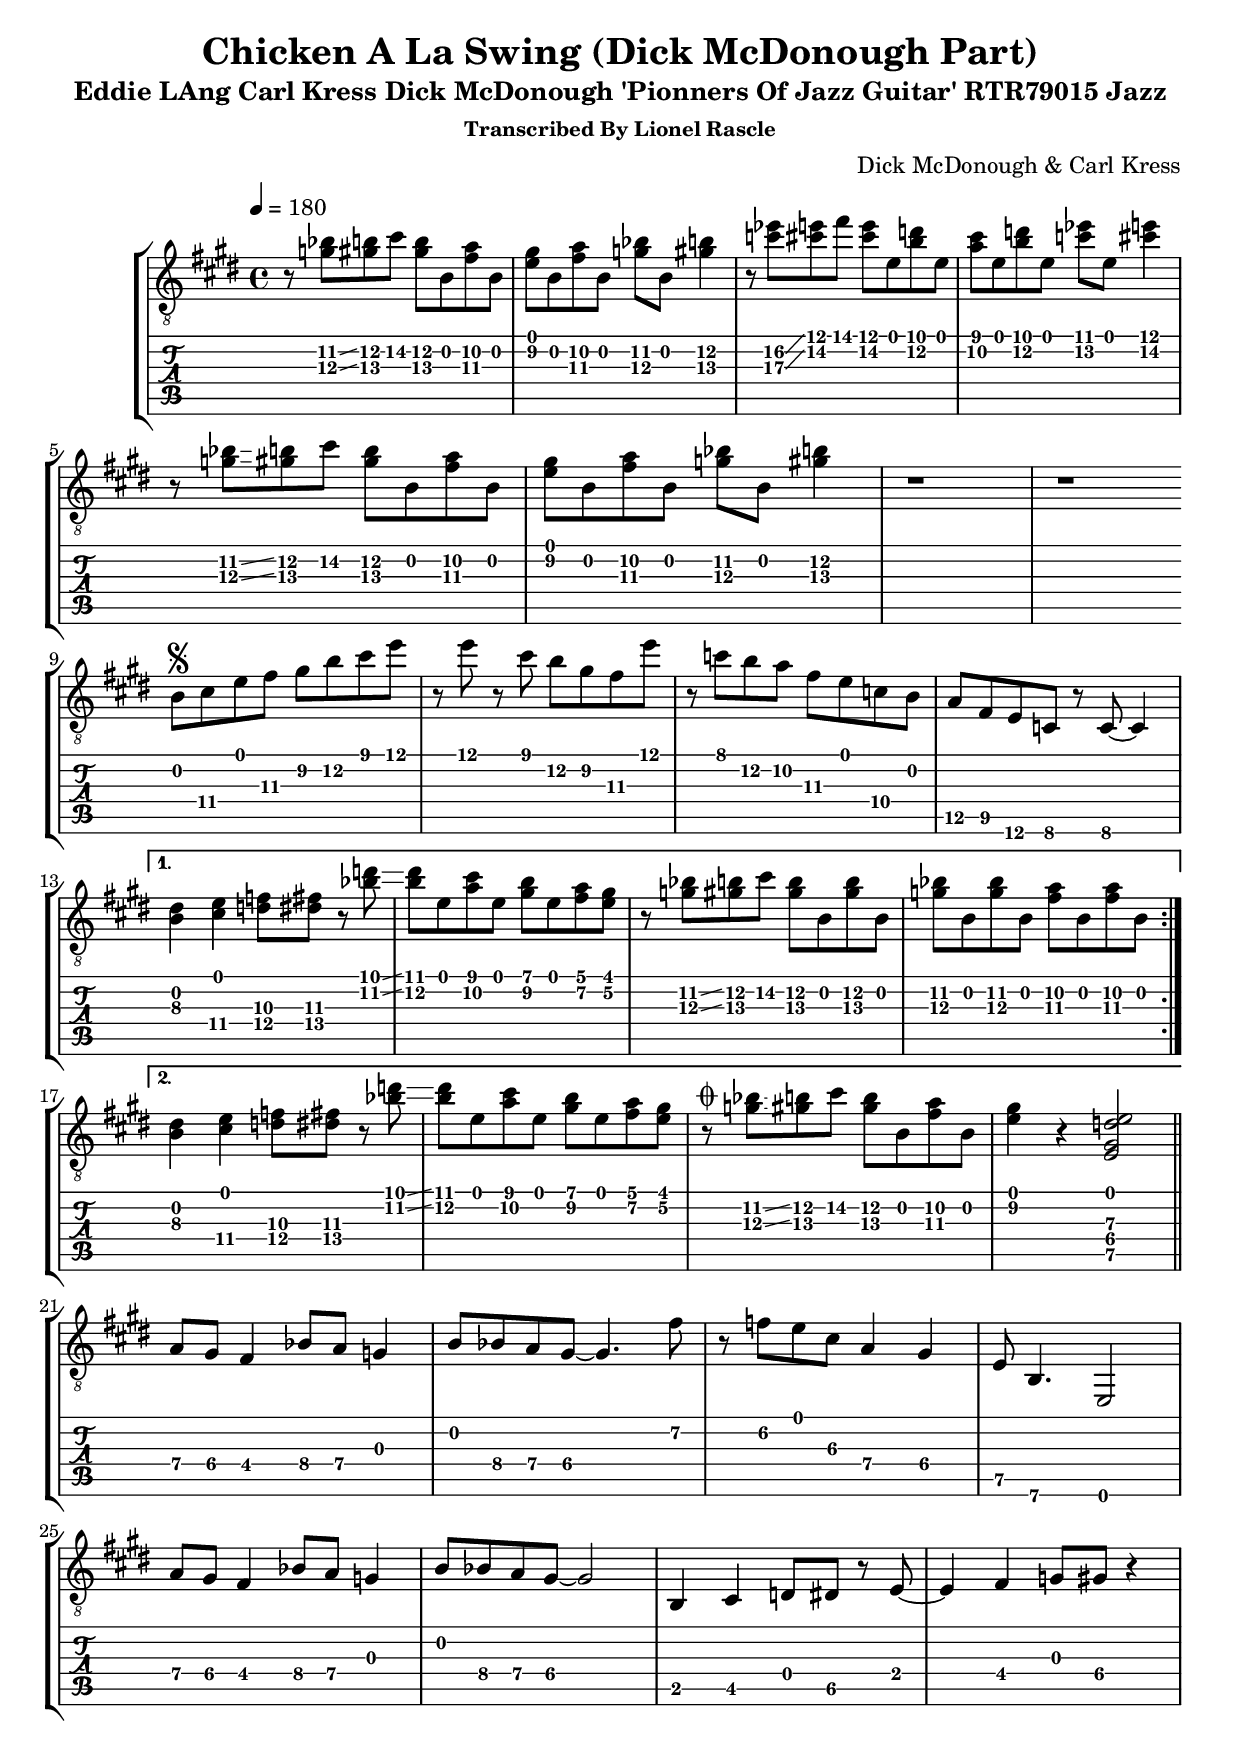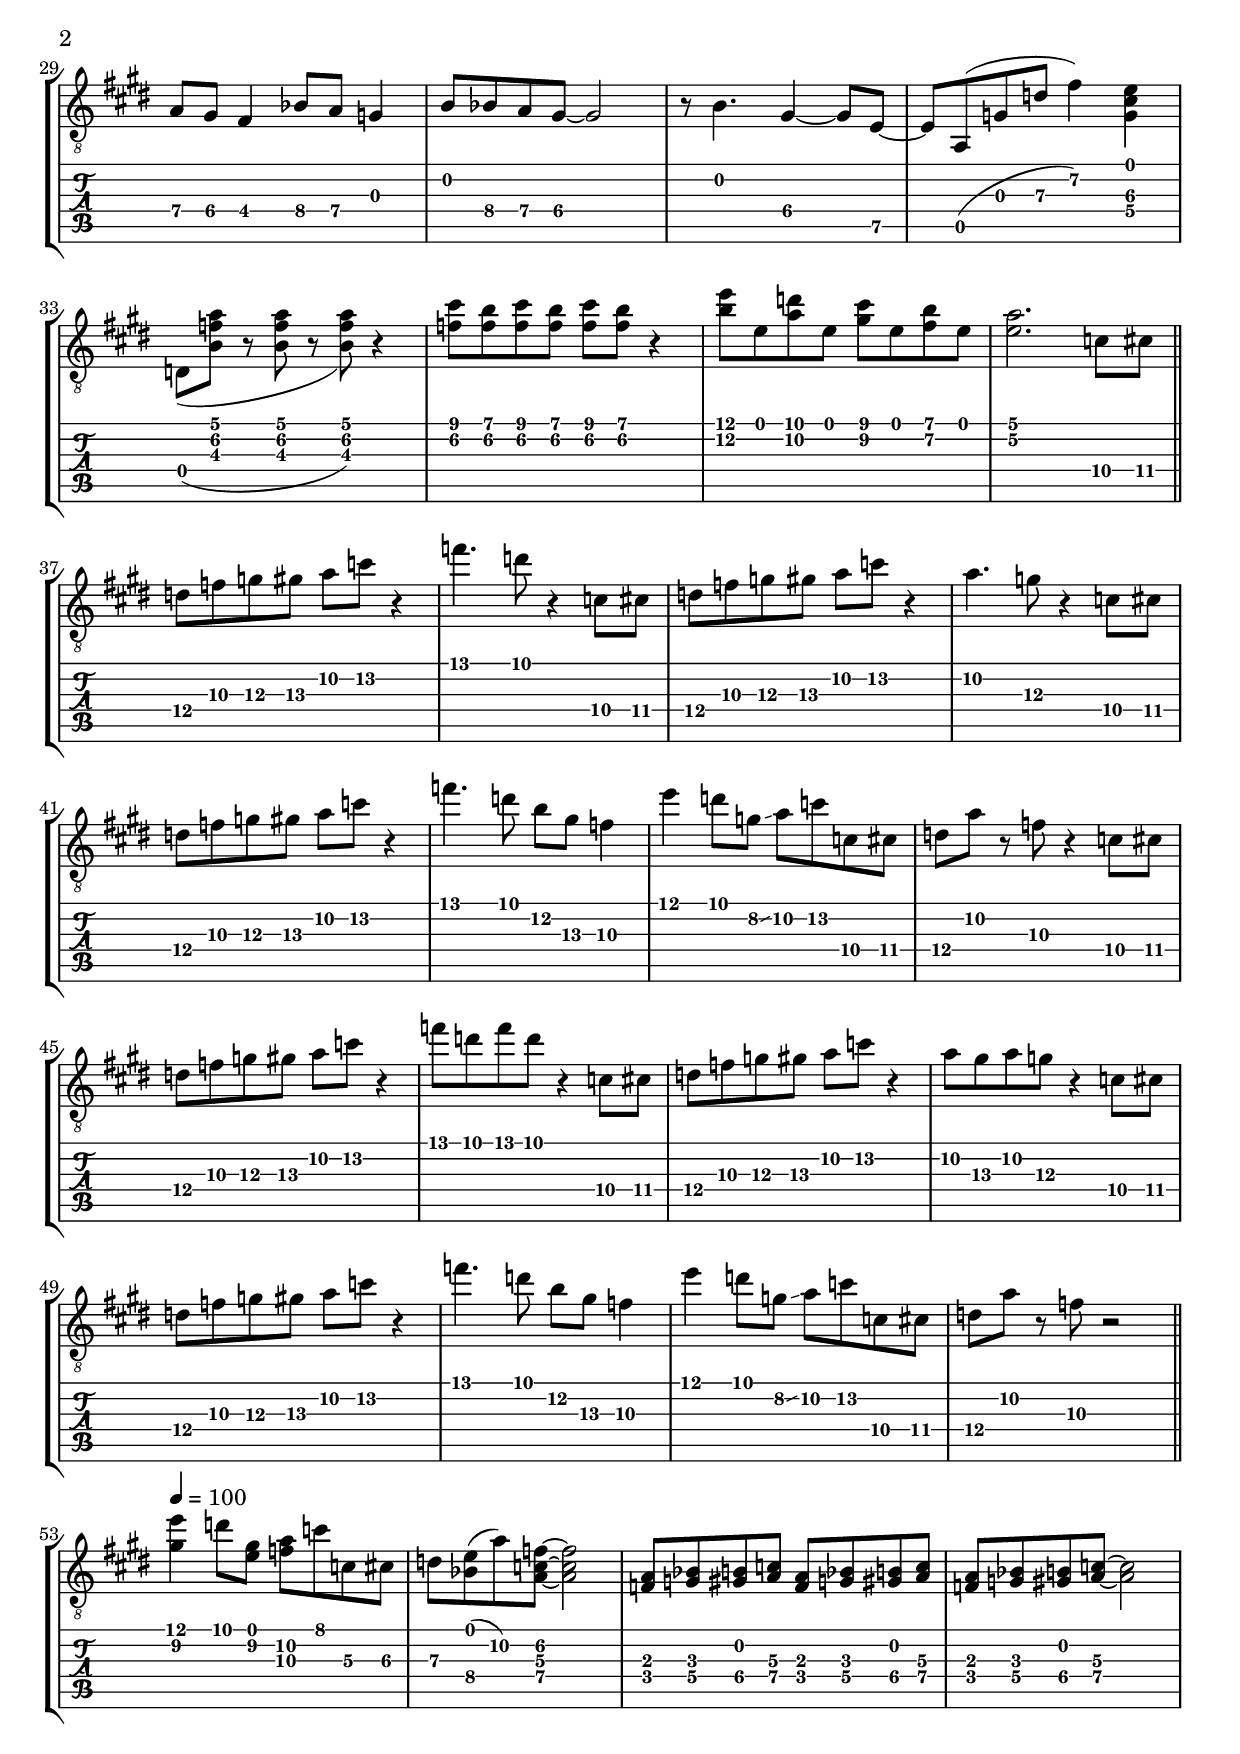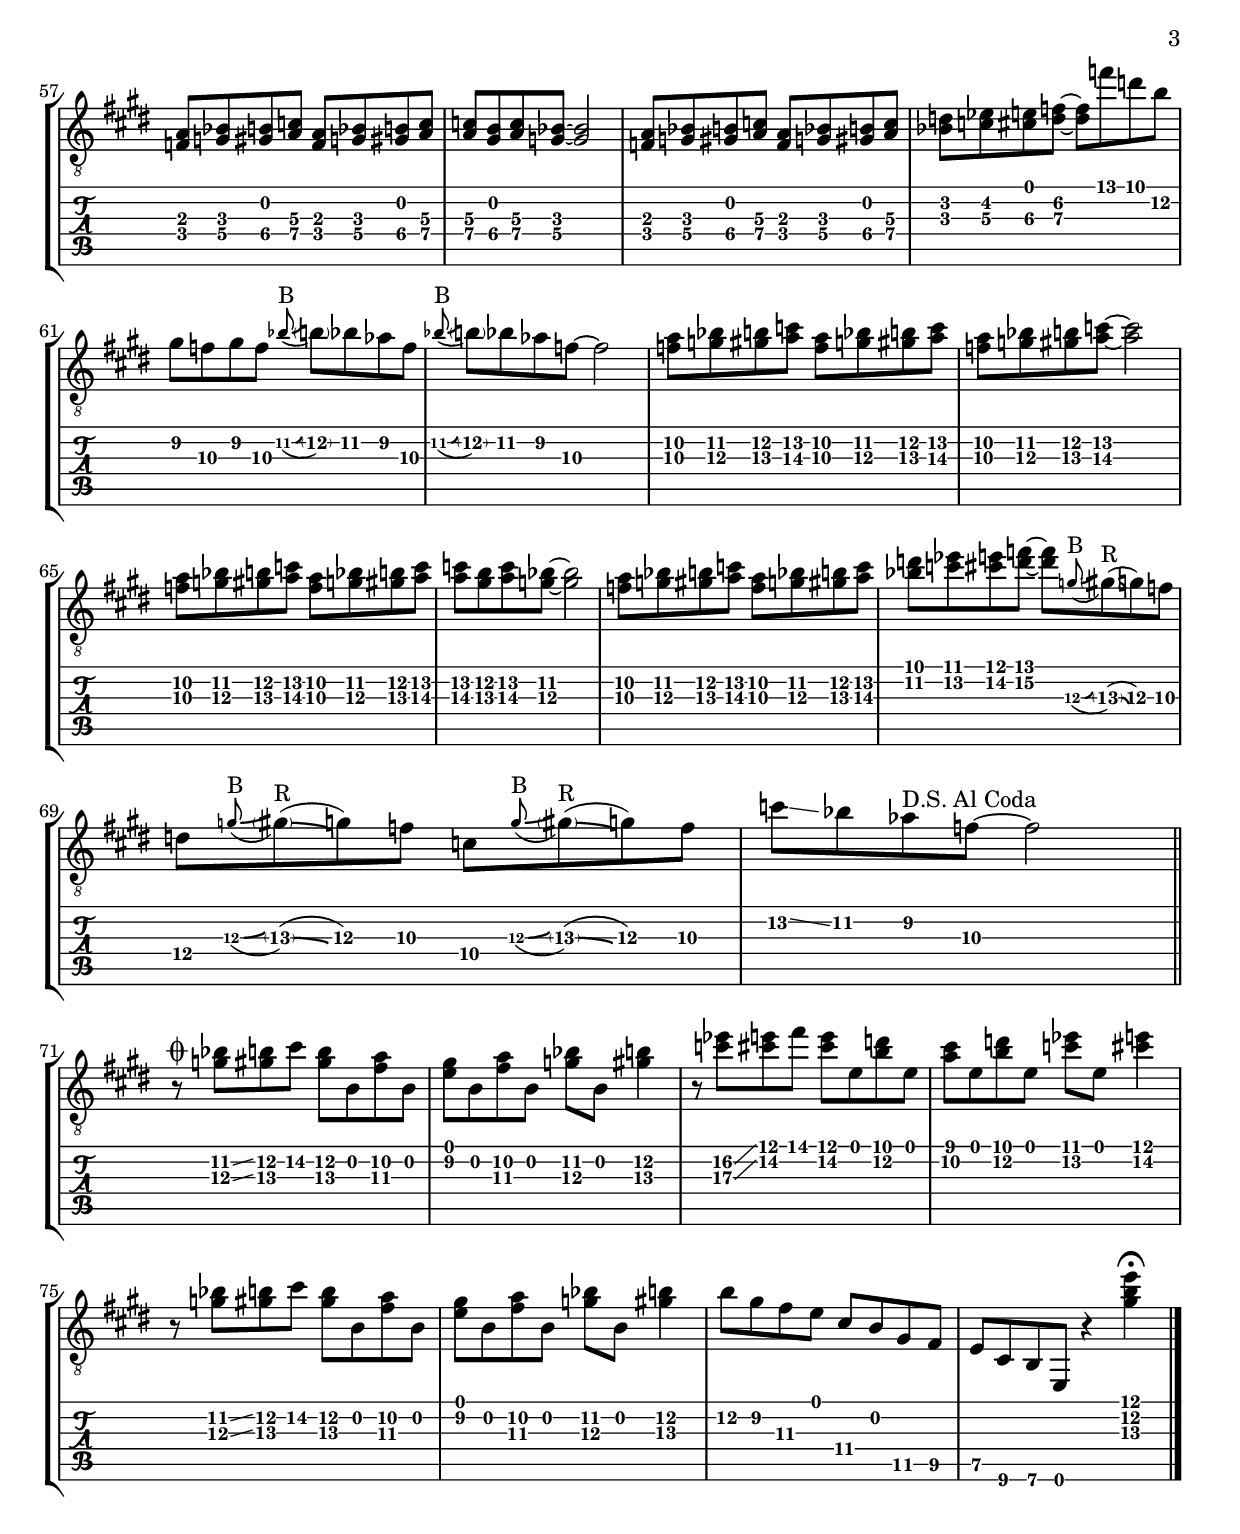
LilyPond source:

% Created on Tue May 15 18:00:52 CEST 2007
\version "2.14.0"

\header {
	title = "Chicken A La Swing (Dick McDonough Part)"
	subtitle = "Eddie LAng Carl Kress Dick McDonough 'Pionners Of Jazz Guitar' RTR79015 Jazz"
	subsubtitle = "Transcribed By Lionel Rascle"
	composer = "Dick McDonough & Carl Kress"
}

dick = {
\key e \major
\set Staff.midiInstrument = "acoustic guitar (steel)" 
\relative {
\override Score.MetronomeMark #'padding = #4 %remonte les marques de tempo de 4%
\tempo 4=180
\set TabStaff.minimumFret = #11
		r8 <g' bes> \glissando <gis b> cis <gis b>
		\set TabStaff.minimumFret = #0
			b,
			\set TabStaff.minimumFret = #10
			<fis' a>
				\set TabStaff.minimumFret = #0 
				b, |
	\set TabStaff.minimumFret = #9
		<e gis>
		\set TabStaff.minimumFret = #0
			b
			\set TabStaff.minimumFret = #10
				<fis' a>
				\set TabStaff.minimumFret = #0
					b,
					\set TabStaff.minimumFret = #11
						<g' bes>
						\set TabStaff.minimumFret = #0
							b,
						\set TabStaff.minimumFret = #12
							<gis' b>4 |
	\set TabStaff.minimumFret = #12
		r8 <c ees> \glissando <cis e> fis <cis e>
		\set TabStaff.minimumFret = #0
			e,
			\set TabStaff.minimumFret = #10
				<b' d>
				\set TabStaff.minimumFret = #0
					e, |
	\set TabStaff.minimumFret = #9
		<a cis>
		\set TabStaff.minimumFret = #0
			e
			\set TabStaff.minimumFret = #10
				<b' d>
				\set TabStaff.minimumFret = #0
					e,
					\set TabStaff.minimumFret = #11
						<c' ees>
						\set TabStaff.minimumFret = #0
							e,
						\set TabStaff.minimumFret = #12
						<cis' e>4 \break |
#5
\set TabStaff.minimumFret = #11
		r8 <g bes> \glissando <gis b> cis <gis b>
		\set TabStaff.minimumFret = #0
			b,
			\set TabStaff.minimumFret = #10
			<fis' a>
				\set TabStaff.minimumFret = #0
				b, |
	\set TabStaff.minimumFret = #9
		<e gis>
		\set TabStaff.minimumFret = #0
			b
			\set TabStaff.minimumFret = #10
				<fis' a>
				\set TabStaff.minimumFret = #0
					b,
					\set TabStaff.minimumFret = #11
						<g' bes>
						\set TabStaff.minimumFret = #0
							b,
						\set TabStaff.minimumFret = #12
							<gis' b>4 |
	r1 |
	r1 | \bar "||" \break
#9
\repeat volta2
{ 
\bar "|:"
\set TabStaff.minimumFret = #8
		b,8 \segno cis e fis gis b cis e |
	r e r cis b gis fis e' |
	r c b a fis e c b |
	a fis e c r c ~ c4 | \break
#13
}
\alternative {
	{
<b' dis>4 <cis e> <d f>8 
		\set TabStaff.minimumFret = #10
			<dis fis> r <bes' d> \glissando |
	<b dis>
		\set TabStaff.minimumFret = #0
		e,
			\set TabStaff.minimumFret = #9
			<a cis>
				\set TabStaff.minimumFret = #0
				e
					\set TabStaff.minimumFret = #7
					<gis b>
						\set TabStaff.minimumFret = #0
						e
					\set TabStaff.minimumFret = #5
					<fis a>
				\set TabStaff.minimumFret = #4
				<e gis> |
	\set TabStaff.minimumFret = #11
		r <g bes> \glissando <gis b> cis <gis b>
			\set TabStaff.minimumFret = #0
				b,
				\set TabStaff.minimumFret = #11
					<gis' b>
					\set TabStaff.minimumFret = #0
						b,|
	\set TabStaff.minimumFret = #11
		<g' bes>
		\set TabStaff.minimumFret = #0
			b,
			\set TabStaff.minimumFret = #10
				<g' bes>
				\set TabStaff.minimumFret = #0
					b,
					\set TabStaff.minimumFret = #9
						<fis' a>
						\set TabStaff.minimumFret = #0
							b,
						\set TabStaff.minimumFret = #9
						<fis' a>
					\set TabStaff.minimumFret = #0
					b, \break |
	}
	{
\set TabStaff.minimumFret = #7
#17
		<b dis>4 <cis e>  
		\set TabStaff.minimumFret = #10
			<d f>8 <dis fis> r <bes' d> \glissando |
	<b dis>
		\set TabStaff.minimumFret = #0
		e,
			\set TabStaff.minimumFret = #9
			<a cis>
				\set TabStaff.minimumFret = #0
				e
					\set TabStaff.minimumFret = #7
					<gis b>
						\set TabStaff.minimumFret = #0
						e
					\set TabStaff.minimumFret = #5
					<fis a>
				\set TabStaff.minimumFret = #4
				<e gis> |
	\set TabStaff.minimumFret = #11
		r \coda <g bes> \glissando <gis b> cis <gis b>
			\set TabStaff.minimumFret = #0
				b,
				\set TabStaff.minimumFret = #10
					<fis' a>
					\set TabStaff.minimumFret = #0
						b,|
	\set TabStaff.minimumFret = #9
		<e gis>4 r4
		\set TabStaff.minimumFret = #5
			<e, gis d' e>2 \bar "||" \break |
	}
}
#21
\set TabStaff.minimumFret = #4
		a8 gis fis4 bes8 a g4 |
	\set TabStaff.minimumFret = #5
		b8 bes a gis ~ gis4. fis'8 |
	r f e cis a4 gis |
	e8 b4.
		\set TabStaff.minimumFret = #0
		e,2 \break |
#25
\set TabStaff.minimumFret = #4
		a'8 gis fis4 bes8 a g4 |
	\set TabStaff.minimumFret = #5
		b8 bes a gis ~ gis2 |
	\set TabStaff.minimumFret = #2
		b,4 cis d8 dis r8 e ~ |
	e4 fis g8 gis r4 \break |
#29
\set TabStaff.minimumFret = #4
		a8 gis fis4 bes8 a g4 |
	\set TabStaff.minimumFret = #5
		b8 bes a gis ~ gis2 |
	r8 b4. gis4 ~ gis8 e8 ~ |
	e8 a,( g' d' fis4) <g, cis e> \break |
#33
\set TabStaff.minimumFret = #0
		d8_( 
		\set TabStaff.minimumFret = #4
			<b' f' a>8 r8 <b f' a> r8 <b f' a>) r4 |
	<f' cis'>8 <f b> <f cis'> <f b> <f cis'> <f b> r4 |
	\set TabStaff.minimumFret = #12
		<b e>8
		\set TabStaff.minimumFret = #0
			e,
			\set TabStaff.minimumFret =  #10
				<a d>
				\set TabStaff.minimumFret = #0
					e
					\set TabStaff.minimumFret = #8
						<gis cis>
						\set TabStaff.minimumFret = #0
						e
					\set TabStaff.minimumFret = #6
					<fis b>
				\set TabStaff.minimumFret = #0
				e |
	\set TabStaff.minimumFret = #5
		<e a>2.
			\set TabStaff.minimumFret = #10
			c8 cis \break \bar "||" |
#37
d f g gis a c r4 |
	f4. d8 r4 c,8 cis |
	d f g gis a c r4 |
	a4. g8 r4 c,8 cis \break |
#41
d f g gis a c r4 |
	f4. d8 b gis f4 |
	e' d8
		\set TabStaff.minimumFret = #8
		g, \glissando a
			\set TabStaff.minimumFret = #10
			c c, cis | 
	d a' r f r4 c8 cis \break |
#45
d f g gis a c r4 |
	f8 d f d r4 c,8 cis |
	d f g gis a c r4 |
	a8 gis a g r4 c,8 cis \break |
#49
d f g gis a c r4 |
	f4. d8 b gis f4 |
	e' d8
		\set TabStaff.minimumFret = #8
		g, \glissando a
			\set TabStaff.minimumFret = #10
			c c, cis | 
	d a' r f r2 \break \bar "||" |
#53
\tempo 4=100
\set TabStaff.minimumFret = #9
		<gis e'>4 d'8 <e, gis>  
		\set TabStaff.minimumFret = #8
			<f a> c' 
			\set TabStaff.minimumFret = #5
				c, cis |
	d 
		\set TabStaff.minimumFret = #8
		<bes e>( a') 
			\set TabStaff.minimumFret = #5
			<a, c f> ~ <a c f>2 |
	\set TabStaff.minimumFret = #2
		<f a>8 <g bes> <gis b> 
		\set TabStaff.minimumFret =  #3 
			<a c>
			\set TabStaff.minimumFret = #2
				<f a>8 <g bes> <gis b> 
				\set TabStaff.minimumFret =  #3 
					<a c> |
	\set TabStaff.minimumFret = #2
		<f a>8 <g bes> <gis b> 
		\set TabStaff.minimumFret =  #3 
			<a c> ~ <a c>2 | \break
#59
\set TabStaff.minimumFret = #2
		<f a>8 <g bes> <gis b> 
	\set TabStaff.minimumFret =  #3 
		<a c>
		\set TabStaff.minimumFret = #2
			<f a>8 <g bes> <gis b> 
			\set TabStaff.minimumFret =  #3 
				<a c> |
	<a c> <gis b> <a c> <g bes> ~ <g bes>2
	\set TabStaff.minimumFret = #2
		<f a>8 <g bes> <gis b> 
		\set TabStaff.minimumFret =  #3 
			<a c>
			\set TabStaff.minimumFret = #2
				<f a>8 <g bes> <gis b> 
				\set TabStaff.minimumFret =  #3 
					<a c> |
	<bes d> <c ees> <cis e> 
		\set TabStaff.minimumFret = #4
		<d f> ~ <d f>8 
			\set TabStaff.minimumFret = #10
			f' d b | \break
#63
\set TabStaff.minimumFret = #9
		gis f gis f \grace bes(^"B" -\bendAfter #+1 <\parenthesize b>) bes aes f |
	\grace bes(^"B" -\bendAfter #+1 <\parenthesize b>) bes aes f ~ f2 |
	\set TabStaff.minimumFret = #10
		<f a>8 <g bes> <gis b>
		\set TabStaff.minimumFret = #11
			<a c>
			\set TabStaff.minimumFret = #10
				<f a>8 <g bes> <gis b>
				\set TabStaff.minimumFret = #11
					<a c> |
	\set TabStaff.minimumFret = #10
		<f a>8 <g bes> <gis b>
		\set TabStaff.minimumFret = #11
			<a c> ~ <a c>2 | \break
#68
\set TabStaff.minimumFret = #10
		<f a>8 <g bes> <gis b>
		\set TabStaff.minimumFret = #11
			<a c>
			\set TabStaff.minimumFret = #10
				<f a>8 <g bes> <gis b>
				\set TabStaff.minimumFret = #11
					<a c> |
	<a c> <gis b> <a c> <g bes> ~ <g bes>2 |
	\set TabStaff.minimumFret = #10
		<f a>8 <g bes> <gis b>
		\set TabStaff.minimumFret = #11
			<a c>
			\set TabStaff.minimumFret = #10
				<f a>8 <g bes> <gis b>
				\set TabStaff.minimumFret = #11
					<a c> |
	\set TabStaff.minimumFret = #10
		<bes d> <c ees> <cis e>
		\set TabStaff.minimumFret = #11
			<d f> ~ <d f>8
			\set TabStaff.minimumFret = #10
				\grace g,8(^"B" -\bendAfter #+1
				<\parenthesize gis>)^"R"( -\bendAfter #-1 
				g) f  | \break
				
#72
d \grace g(^"B" -\bendAfter #+1 <\parenthesize gis>)^"R"( -\bendAfter #-1
			g) f c \grace g'(^"B" -\bendAfter #+1
			<\parenthesize gis>)^"R"( -\bendAfter #-1 
				g) f |
		c' \glissando bes 
			\set TabStaff.minimumFret = #9
			aes^"D.S. Al Coda" f ~ f2 | \break \bar "||"
#74
\set TabStaff.minimumFret = #11
		r8 \coda <g bes> \glissando <gis b> cis <gis b>
		\set TabStaff.minimumFret = #0
			b,
			\set TabStaff.minimumFret = #10
			<fis' a>
				\set TabStaff.minimumFret = #0 
				b, |
	\set TabStaff.minimumFret = #9
		<e gis>
		\set TabStaff.minimumFret = #0
			b
			\set TabStaff.minimumFret = #10
				<fis' a>
				\set TabStaff.minimumFret = #0
					b,
					\set TabStaff.minimumFret = #11
						<g' bes>
						\set TabStaff.minimumFret = #0
							b,
						\set TabStaff.minimumFret = #12
							<gis' b>4 |
	\set TabStaff.minimumFret = #12
		r8 <c ees> \glissando <cis e> fis <cis e>
		\set TabStaff.minimumFret = #0
			e,
			\set TabStaff.minimumFret = #10
				<b' d>
				\set TabStaff.minimumFret = #0
					e, |
	\set TabStaff.minimumFret = #9
		<a cis>
		\set TabStaff.minimumFret = #0
			e
			\set TabStaff.minimumFret = #10
				<b' d>
				\set TabStaff.minimumFret = #0
					e,
					\set TabStaff.minimumFret = #11
						<c' ees>
						\set TabStaff.minimumFret = #0
							e,
						\set TabStaff.minimumFret = #12
						<cis' e>4 \break |
#78
\set TabStaff.minimumFret = #11
		r8 <g bes> \glissando <gis b> cis <gis b>
		\set TabStaff.minimumFret = #0
			b,
			\set TabStaff.minimumFret = #10
			<fis' a>
				\set TabStaff.minimumFret = #0
				b, |
	\set TabStaff.minimumFret = #9
		<e gis>
		\set TabStaff.minimumFret = #0
			b
			\set TabStaff.minimumFret = #10
				<fis' a>
				\set TabStaff.minimumFret = #0
					b,
					\set TabStaff.minimumFret = #11
						<g' bes>
						\set TabStaff.minimumFret = #0
							b,
						\set TabStaff.minimumFret = #12
							<gis' b>4 |
	\set TabStaff.minimumFret = #9
		b8 gis fis e cis b gis fis |
	\set TabStaff.minimumFret = #7
		e cis b 
		\set TabStaff.minimumFret = #0
			e, r4
			\set TabStaff.minimumFret = #12
				<gis'' b e> \fermata | \bar "|."
}
}



\score{
\new StaffGroup <<
\new Staff{ \clef "G_8" \dick }
\new TabStaff { \dick }
>>
\layout {
\context {}

}
\midi {
\context {
  \Score
  tempoWholesPerMinute = #(ly:make-moment 300 8)
  }
}
}
